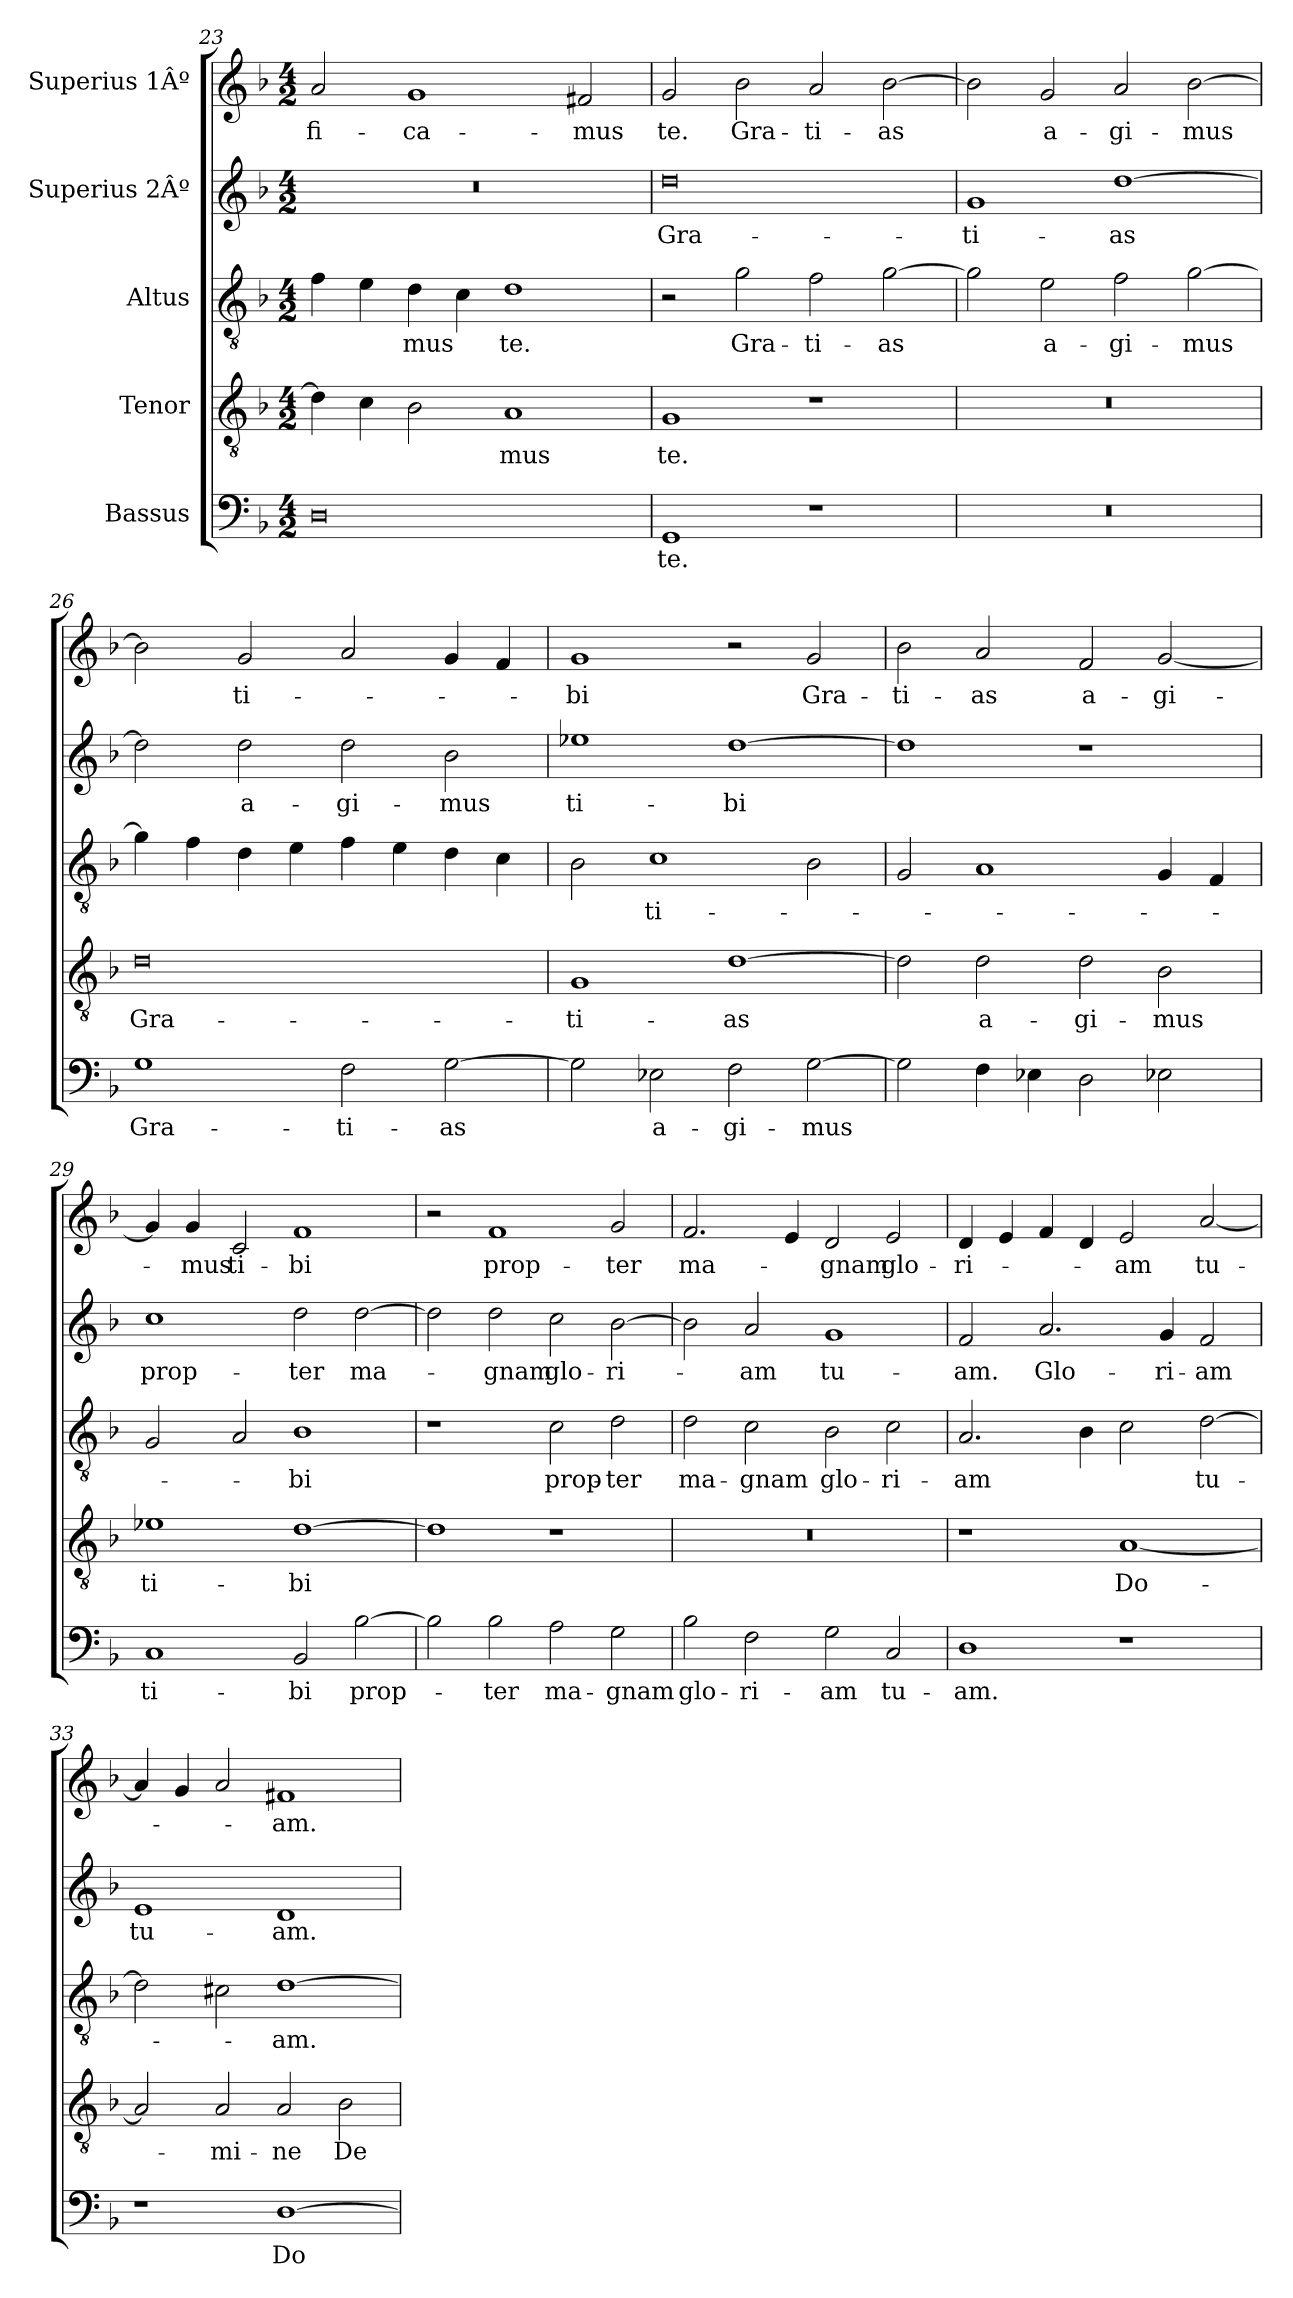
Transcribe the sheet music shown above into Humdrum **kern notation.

**kern	**text	**kern	**text	**kern	**text	**kern	**text	**kern	**text
*part5	*part5	*part4	*part4	*part3	*part3	*part2	*part2	*part1	*part1
*staff5	*staff5	*staff4	*staff4	*staff3	*staff3	*staff2	*staff2	*staff1	*staff1
*I"Bassus	*	*I"Tenor	*	*I"Altus	*	*I"Superius 2Âº	*	*I"Superius 1Âº	*
*clefF4	*	*clefGv2	*	*clefGv2	*	*clefG2	*	*clefG2	*
*k[b-]	*	*k[b-]	*	*k[b-]	*	*k[b-]	*	*k[b-]	*
*M4/2	*	*M4/2	*	*M4/2	*	*M4/2	*	*M4/2	*
=23	=23	=23	=23	=23	=23	=23	=23	=23	=23
0D\	.	4d\]	.	4f\	.	0r	.	2a/	-fi-
.	.	4c\	.	4e\	.	.	.	.	.
.	.	2B-\	.	4d\	-mus	.	.	1g/	-ca-
.	.	.	.	4c\	.	.	.	.	.
.	.	1A/	-mus	1d\	te.	.	.	.	.
.	.	.	.	.	.	.	.	2f#X/	-mus
=24	=24	=24	=24	=24	=24	=24	=24	=24	=24
1GG/	te.	1G/	te.	2r	.	0dd\	Gra-	2g/	te.
.	.	.	.	2g\	Gra-	.	.	2b-\	Gra-
1r	.	1r	.	2f\	-ti-	.	.	2a/	-ti-
.	.	.	.	[2g\	-as	.	.	[2b-\	-as
=25	=25	=25	=25	=25	=25	=25	=25	=25	=25
0r	.	0r	.	2g\]	.	1g/	-ti-	2b-\]	.
.	.	.	.	2e\	a-	.	.	2g/	a-
.	.	.	.	2f\	-gi-	[1dd\	-as	2a/	-gi-
.	.	.	.	[2g\	-mus	.	.	[2b-\	-mus
=26	=26	=26	=26	=26	=26	=26	=26	=26	=26
1G\	Gra-	0d\	Gra-	4g\]	.	2dd\]	.	2b-\]	.
.	.	.	.	4f\	.	.	.	.	.
.	.	.	.	4d\	.	2dd\	a-	2g/	ti-
.	.	.	.	4e\	.	.	.	.	.
2F\	-ti-	.	.	4f\	.	2dd\	-gi-	2a/	.
.	.	.	.	4e\	.	.	.	.	.
[2G\	-as	.	.	4d\	.	2b-\	-mus	4g/	.
.	.	.	.	4c\	.	.	.	4f/	.
=27	=27	=27	=27	=27	=27	=27	=27	=27	=27
2G\]	.	1G/	-ti-	2B-\	.	1ee-X\	ti-	1g/	-bi
2E-X\	a-	.	.	1c\	ti-	.	.	.	.
2F\	-gi-	[1d\	-as	.	.	[1dd\	-bi	2r	.
[2G\	-mus	.	.	2B-\	.	.	.	2g/	Gra-
=28	=28	=28	=28	=28	=28	=28	=28	=28	=28
2G\]	.	2d\]	.	2G/	.	1dd\]	.	2b-\	-ti-
4F\	.	2d\	a-	1A/	.	.	.	2a/	-as
4E-X\	.	.	.	.	.	.	.	.	.
2D\	.	2d\	-gi-	.	.	1r	.	2f/	a-
2E-X\	.	2B-\	-mus	4G/	.	.	.	[2g/	-gi-
.	.	.	.	4F/	.	.	.	.	.
=29	=29	=29	=29	=29	=29	=29	=29	=29	=29
1C/	ti-	1e-X\	ti-	2G/	.	1cc\	prop-	4g/]	.
.	.	.	.	.	.	.	.	4g/	-mus
.	.	.	.	2A/	.	.	.	2c/	ti-
2BB-/	-bi	[1d\	-bi	1B-\	-bi	2dd\	-ter	1f/	-bi
[2B-\	prop-	.	.	.	.	[2dd\	ma-	.	.
=30	=30	=30	=30	=30	=30	=30	=30	=30	=30
2B-\]	.	1d\]	.	1r	.	2dd\]	.	2r	.
2B-\	-ter	.	.	.	.	2dd\	-gnam	1f/	prop-
2A\	ma-	1r	.	2c\	prop-	2cc\	glo-	.	.
2G\	-gnam	.	.	2d\	-ter	[2b-\	-ri-	2g/	-ter
=31	=31	=31	=31	=31	=31	=31	=31	=31	=31
2B-\	glo-	0r	.	2d\	ma-	2b-\]	.	2.f/	ma-
2F\	-ri-	.	.	2c\	-gnam	2a/	-am	.	.
.	.	.	.	.	.	.	.	4e/	.
2G\	-am	.	.	2B-\	glo-	1g/	tu-	2d/	-gnam
2C/	tu-	.	.	2c\	-ri-	.	.	2e/	glo-
=32	=32	=32	=32	=32	=32	=32	=32	=32	=32
1D\	-am.	1r	.	2.A/	-am	2f/	-am.	4d/	-ri-
.	.	.	.	.	.	.	.	4e/	.
.	.	.	.	.	.	2.a/	Glo-	4f/	.
.	.	.	.	4B-\	.	.	.	4d/	.
1r	.	[1A/	Do-	2c\	.	.	.	2e/	-am
.	.	.	.	.	.	4g/	-ri-	.	.
.	.	.	.	[2d\	tu-	2f/	-am	[2a/	tu-
=33	=33	=33	=33	=33	=33	=33	=33	=33	=33
1r	.	2A/]	.	2d\]	.	1e/	tu-	4a/]	.
.	.	.	.	.	.	.	.	4g/	.
.	.	2A/	-mi-	2c#X\	.	.	.	2a/	.
[1D\	Do-	2A/	-ne	[1d\	-am.	1d/	-am.	1f#X/	-am.
.	.	2B-\	De-	.	.	.	.	.	.
=	=	=	=	=	=	=	=	=	=
*-	*-	*-	*-	*-	*-	*-	*-	*-	*-
